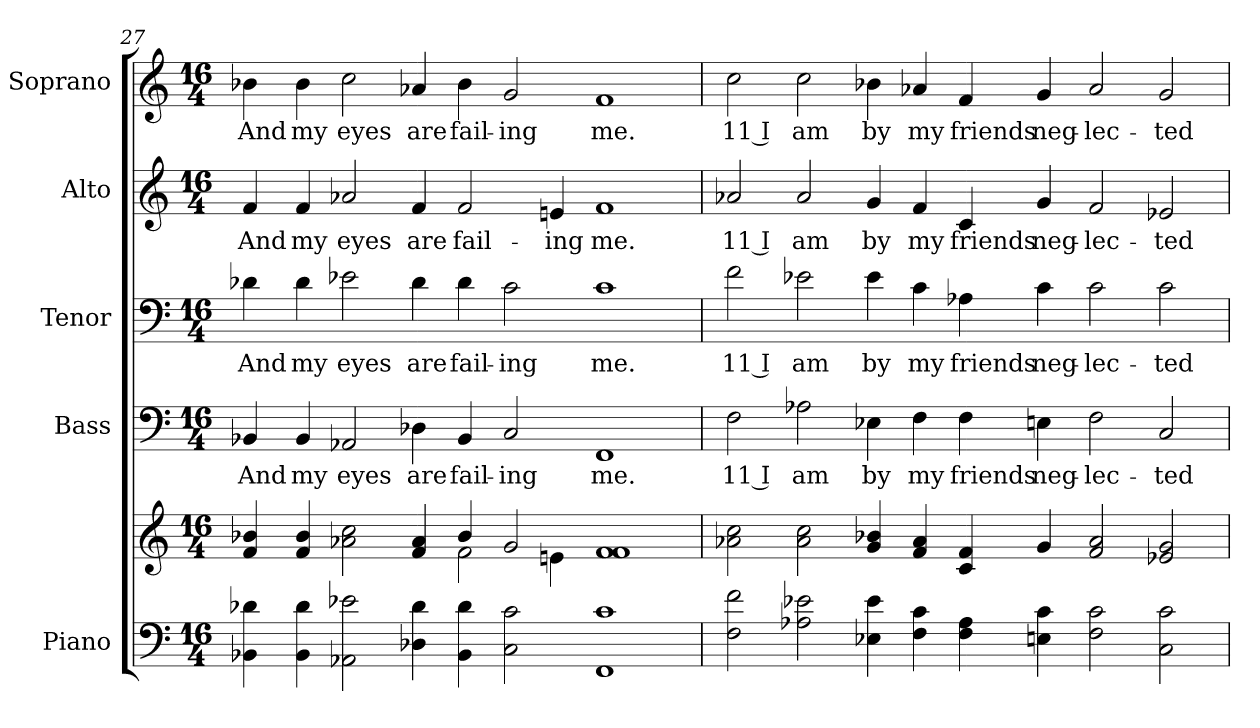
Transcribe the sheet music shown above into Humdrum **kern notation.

**kern	**kern	**kern	**text	**kern	**text	**kern	**text	**kern	**text
*part5	*part5	*part4	*part4	*part3	*part3	*part2	*part2	*part1	*part1
*staff6	*staff5	*staff4	*staff4	*staff3	*staff3	*staff2	*staff2	*staff1	*staff1
*I"Piano	*	*I"Bass	*	*I"Tenor	*	*I"Alto	*	*I"Soprano	*
*I'Pno.	*	*I'B.	*	*I'T.	*	*I'A.	*	*I'S.	*
*clefF4	*clefG2	*clefF4	*	*clefF4	*	*clefG2	*	*clefG2	*
*k[]	*k[]	*k[]	*	*k[]	*	*k[]	*	*k[]	*
*C:	*C:	*C:	*	*C:	*	*C:	*	*C:	*
*M16/4	*M16/4	*M16/4	*	*M16/4	*	*M16/4	*	*M16/4	*
=27	=27	=27	=27	=27	=27	=27	=27	=27	=27
*	*^	*	*	*	*	*	*	*	*
!	!	!	!	!LO:LY:b:color=#000000	!	!	!	!	!	!
!	!	!	!	!	!	!LO:LY:b:color=#000000	!	!	!	!
!	!	!	!	!	!	!	!	!LO:LY:b:color=#000000	!	!
!	!	!	!	!	!	!	!	!	!	!LO:LY:b:color=#000000
4BB-Xi\ 4d-Xi	4fi/ 4b-Xi	2ryy	4BB-Xi/	And	4d-Xi\	And	4fi/	And	4b-Xi\	And
!	!	!	!	!LO:LY:b:color=#000000	!	!	!	!	!	!
!	!	!	!	!	!	!LO:LY:b:color=#000000	!	!	!	!
!	!	!	!	!	!	!	!	!LO:LY:b:color=#000000	!	!
!	!	!	!	!	!	!	!	!	!	!LO:LY:b:color=#000000
4BB-i\ 4d-i	4fi/ 4b-i	.	4BB-i/	my	4d-i\	my	4fi/	my	4b-i\	my
!	!	!	!	!LO:LY:b:color=#000000	!	!	!	!	!	!
!	!	!	!	!	!	!LO:LY:b:color=#000000	!	!	!	!
!	!	!	!	!	!	!	!	!LO:LY:b:color=#000000	!	!
!	!	!	!	!	!	!	!	!	!	!LO:LY:b:color=#000000
2AA-Xi\ 2e-Xi	2a-Xi\ 2cci	2ryy	2AA-Xi/	eyes	2e-Xi\	eyes	2a-Xi/	eyes	2cci\	eyes
!	!	!	!	!LO:LY:b:color=#000000	!	!	!	!	!	!
!	!	!	!	!	!	!LO:LY:b:color=#000000	!	!	!	!
!	!	!	!	!	!	!	!	!LO:LY:b:color=#000000	!	!
!	!	!	!	!	!	!	!	!	!	!LO:LY:b:color=#000000
4D-Xi\ 4d-i	4fi/ 4a-i	4ryy	4D-Xi\	are	4d-i\	are	4fi/	are	4a-Xi/	are
!	!	!	!	!LO:LY:b:color=#000000	!	!	!	!	!	!
!	!	!	!	!	!	!LO:LY:b:color=#000000	!	!	!	!
!	!	!	!	!	!	!	!	!LO:LY:b:color=#000000	!	!
!	!	!	!	!	!	!	!	!	!	!LO:LY:b:color=#000000
4BB-i\ 4d-i	4b-i/	2fi\	4BB-i/	fail-	4d-i\	fail-	2fi/	fail-	4b-i\	fail-
!	!	!	!	!LO:LY:b:color=#000000	!	!	!	!	!	!
!	!	!	!	!	!	!LO:LY:b:color=#000000	!	!	!	!
!	!	!	!	!	!	!	!	!	!	!LO:LY:b:color=#000000
2Ci\ 2ci	2gi/	.	2Ci/	-ing	2ci\	-ing	.	.	2gi/	-ing
!	!	!	!	!	!	!	!	!LO:LY:b:color=#000000	!	!
.	.	4eni\	.	.	.	.	4eni/	-ing	.	.
!	!	!	!	!LO:LY:b:color=#000000	!	!	!	!	!	!
!	!	!	!	!	!	!LO:LY:b:color=#000000	!	!	!	!
!	!	!	!	!	!	!	!	!LO:LY:b:color=#000000	!	!
!	!	!	!	!	!	!	!	!	!	!LO:LY:b:color=#000000
1FFi 1ci	1fi 1fi	1ryy	1FFi	me.	1ci	me.	1fi	me.	1fi	me.
*	*v	*v	*	*	*	*	*	*	*	*
=28	=28	=28	=28	=28	=28	=28	=28	=28	=28
*	*^	*	*	*	*	*	*	*	*
!	!	!	!	!LO:LY:b:color=#000000	!	!	!	!	!	!
*	*v	*v	*	*	*	*	*	*	*	*
*	*^	*	*	*	*	*	*	*	*
!	!	!	!	!	!	!LO:LY:b:color=#000000	!	!	!	!
*	*v	*v	*	*	*	*	*	*	*	*
*	*^	*	*	*	*	*	*	*	*
!	!	!	!	!	!	!	!	!LO:LY:b:color=#000000	!	!
*	*v	*v	*	*	*	*	*	*	*	*
*	*^	*	*	*	*	*	*	*	*
!	!	!	!	!	!	!	!	!	!	!LO:LY:b:color=#000000
*	*v	*v	*	*	*	*	*	*	*	*
2Fi\ 2fi	2a-Xi\ 2cci	2Fi\	11 I	2fi\	11 I	2a-Xi/	11 I	2cci\	11 I
!	!	!	!LO:LY:b:color=#000000	!	!	!	!	!	!
!	!	!	!	!	!LO:LY:b:color=#000000	!	!	!	!
!	!	!	!	!	!	!	!LO:LY:b:color=#000000	!	!
!	!	!	!	!	!	!	!	!	!LO:LY:b:color=#000000
2A-Xi\ 2e-Xi	2a-i\ 2cci	2A-Xi\	am	2e-Xi\	am	2a-i/	am	2cci\	am
!	!	!	!LO:LY:b:color=#000000	!	!	!	!	!	!
!	!	!	!	!	!LO:LY:b:color=#000000	!	!	!	!
!	!	!	!	!	!	!	!LO:LY:b:color=#000000	!	!
!	!	!	!	!	!	!	!	!	!LO:LY:b:color=#000000
4E-Xi\ 4e-i	4gi/ 4b-Xi	4E-Xi\	by	4e-i\	by	4gi/	by	4b-Xi\	by
!	!	!	!LO:LY:b:color=#000000	!	!	!	!	!	!
!	!	!	!	!	!LO:LY:b:color=#000000	!	!	!	!
!	!	!	!	!	!	!	!LO:LY:b:color=#000000	!	!
!	!	!	!	!	!	!	!	!	!LO:LY:b:color=#000000
4Fi\ 4ci	4fi/ 4a-i	4Fi\	my	4ci\	my	4fi/	my	4a-Xi/	my
!	!	!	!LO:LY:b:color=#000000	!	!	!	!	!	!
!	!	!	!	!	!LO:LY:b:color=#000000	!	!	!	!
!	!	!	!	!	!	!	!LO:LY:b:color=#000000	!	!
!	!	!	!	!	!	!	!	!	!LO:LY:b:color=#000000
4Fi\ 4A-i	4ci/ 4fi	4Fi\	friends	4A-Xi\	friends	4ci/	friends	4fi/	friends
!	!	!	!LO:LY:b:color=#000000	!	!	!	!	!	!
!	!	!	!	!	!LO:LY:b:color=#000000	!	!	!	!
!	!	!	!	!	!	!	!LO:LY:b:color=#000000	!	!
!	!	!	!	!	!	!	!	!	!LO:LY:b:color=#000000
4Eni\ 4ci	4gi/	4Eni\	neg-	4ci\	neg-	4gi/	neg-	4gi/	neg-
!	!	!	!LO:LY:b:color=#000000	!	!	!	!	!	!
!	!	!	!	!	!LO:LY:b:color=#000000	!	!	!	!
!	!	!	!	!	!	!	!LO:LY:b:color=#000000	!	!
!	!	!	!	!	!	!	!	!	!LO:LY:b:color=#000000
2Fi\ 2ci	2fi/ 2a-i	2Fi\	-lec-	2ci\	-lec-	2fi/	-lec-	2a-i/	-lec-
!	!	!	!LO:LY:b:color=#000000	!	!	!	!	!	!
!	!	!	!	!	!LO:LY:b:color=#000000	!	!	!	!
!	!	!	!	!	!	!	!LO:LY:b:color=#000000	!	!
!	!	!	!	!	!	!	!	!	!LO:LY:b:color=#000000
2Ci\ 2ci	2e-Xi/ 2gi	2Ci/	-ted	2ci\	-ted	2e-Xi/	-ted	2gi/	-ted
=	=	=	=	=	=	=	=	=	=
*-	*-	*-	*-	*-	*-	*-	*-	*-	*-
